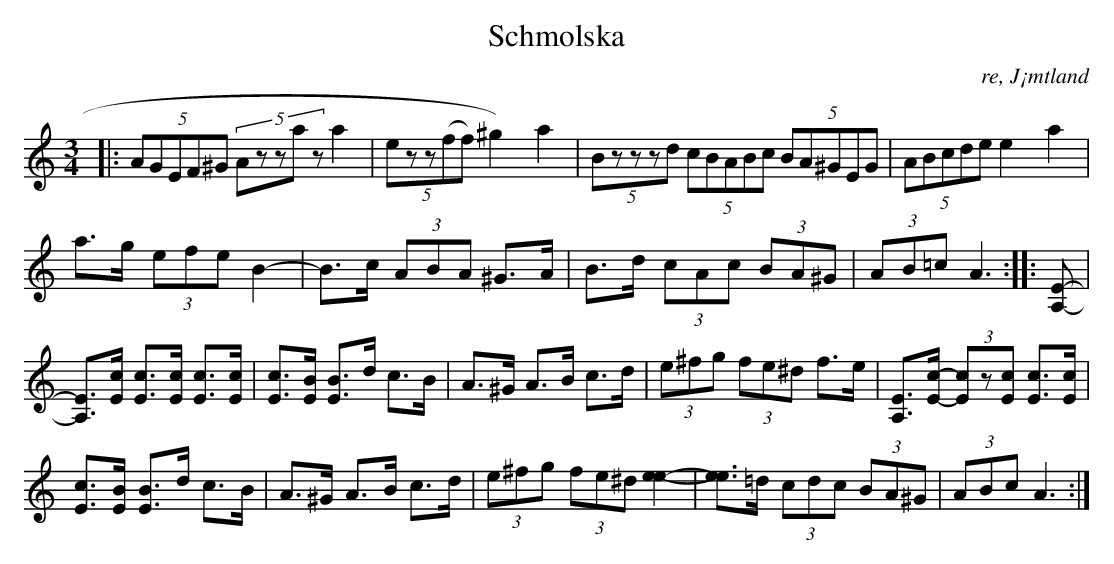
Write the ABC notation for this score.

X:1
T:Schmolska
O: re, J¡mtland
M:3/4
L:1/8
K:Am
|: (5:2AGEF^G (5:2Azzaz a2 | (5:2ezz(ff) ^g2) a2 | (5:2Bzzzd (5:2cBABc (5:2BA^GEG | (5:2ABcde e2 a2 |
a>g (3efe B2- | B>c (3ABA ^G>A | B>d (3cAc (3BA^G | (3AB=c A3 :: [E-A,-] |
[EA,]>[cE] [cE]>[cE] [cE]>[cE] | [cE]>[BE] [BE]>d c>B | A>^G A>B c>d | (3e^fg (3fe^d f>e | [EA,]>[c-E-] (3[cE]z[cE] [cE]>[cE] |
[cE]>[BE] [BE]>d c>B | A>^G A>B c>d | (3e^fg (3fe^d [e2-e2-] | [ee]>=d (3cdc (3BA^G | (3ABc A3 :|]
